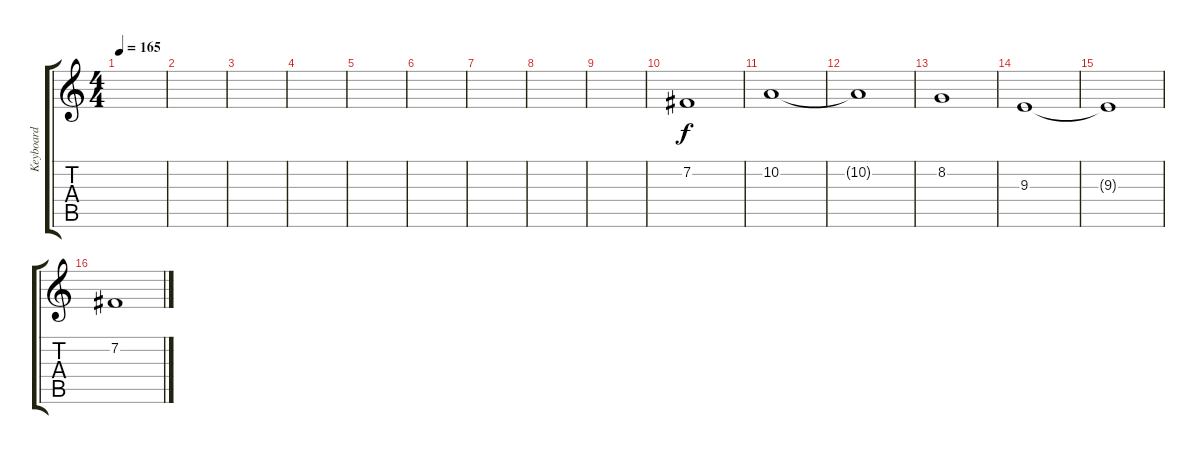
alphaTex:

\track ("Keyboard " "Keyboard ") {instrument stringensemble1}
\staff {score tabs}
\tuning (E4 B3 G3 D3 A2 E2) {hide}
\ts (4 4)
\tempo 165
\clef g2
\ks c
|
|
|
|
|
|
|
|
|
7.2.1 |
10.2.1 |
10.2{t}.1 |
8.2.1 |
9.3.1 |
9.3{t}.1 |
7.2.1
